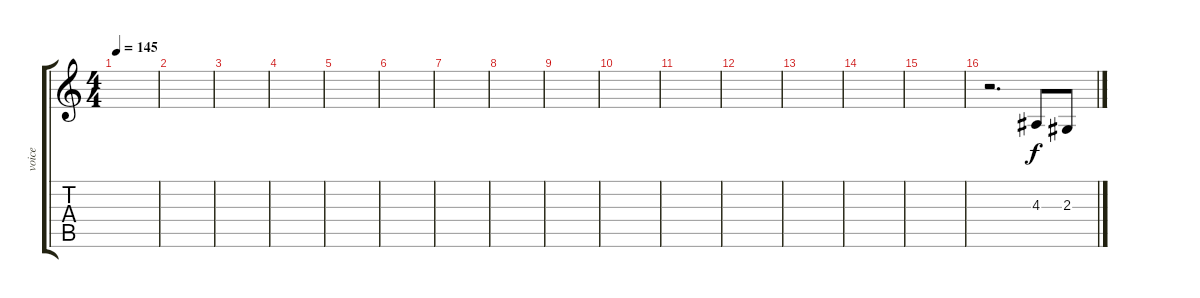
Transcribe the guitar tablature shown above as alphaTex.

\track ("voice" "voice") {instrument lead6voice}
\staff {score tabs}
\tuning (Eb4 Bb3 Gb3 Db3 Ab2 Eb2) {hide}
\ts (4 4)
\tempo 145
\clef g2
\ks c
|
|
|
|
|
|
|
|
|
|
|
|
|
|
|
r.2{d} 4.3.8 2.3.8
